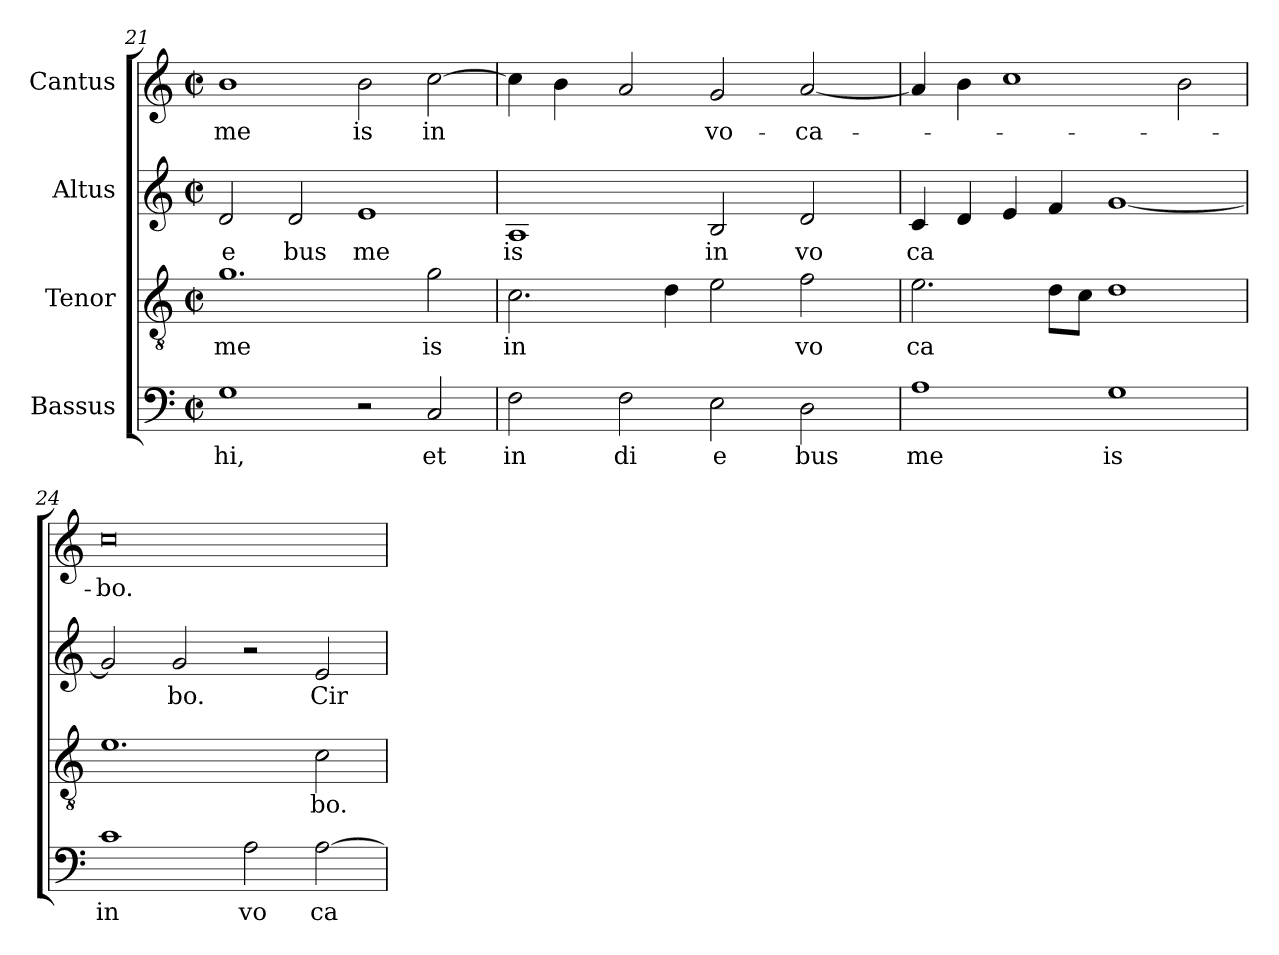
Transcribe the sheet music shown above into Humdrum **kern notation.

**kern	**text	**kern	**text	**kern	**text	**kern	**text
*part4	*part4	*part3	*part3	*part2	*part2	*part1	*part1
*staff4	*staff4	*staff3	*staff3	*staff2	*staff2	*staff1	*staff1
*I"Bassus	*	*I"Tenor	*	*I"Altus	*	*I"Cantus	*
*clefF4	*	*clefGv2	*	*clefG2	*	*clefG2	*
*M2/2	*	*M2/2	*	*M2/2	*	*M2/2	*
*met(c|)	*	*met(c|)	*	*met(c|)	*	*met(c|)	*
=21	=21	=21	=21	=21	=21	=21	=21
!	!LO:LY:b:cj	!	!LO:LY:b:cj	!	!LO:LY:b:cj	!	!LO:LY:b:cj
1G	hi,	1.g	me	2d/	e	1b	me
!	!	!	!	!	!LO:LY:b:cj	!	!
.	.	.	.	2d/	bus	.	.
!	!	!	!	!	!LO:LY:b:cj	!	!LO:LY:b:cj
2r	.	.	.	1e	me	2b\	is
!	!LO:LY:b:cj	!	!LO:LY:b:cj	!	!	!	!LO:LY:b:cj
2C/	et	2g\	is	.	.	[<2cc\	in
!!LO:LB:g=z
=22	=22	=22	=22	=22	=22	=22	=22
!	!LO:LY:b:cj	!	!LO:LY:b:cj	!	!LO:LY:b:cj	!	!
*	*	*	*	*	*	*^	*
2F\	in	2.c\	in	1A	is	4cc\]	4ryy	.
.	.	.	.	.	.	4b\	16ryy	.
.	.	.	.	.	.	.	64ryy	.
.	.	.	.	.	.	.	1ryy	.
!	!LO:LY:b:cj	!	!	!	!	!	!	!
2F\	di	.	.	.	.	2a/	.	.
.	.	4d\	.	.	.	.	.	.
!	!LO:LY:b:cj	!	!	!	!LO:LY:b:cj	!	!	!LO:LY:b:cj
2E\	e	2e\	.	2B/	in	2g/	.	vo-
.	.	.	.	.	.	.	2ryy	.
!	!LO:LY:b:cj	!	!LO:LY:b:cj	!	!LO:LY:b:cj	!	!	!LO:LY:b:cj
2D\	bus	2f\	vo	2d/	vo	[<2a/	.	-ca-
.	.	.	.	.	.	.	8ryy	.
.	.	.	.	.	.	.	32.ryy	.
=23	=23	=23	=23	=23	=23	=23	=23	=23
!	!LO:LY:b:cj	!	!LO:LY:b:cj	!	!LO:LY:b:cj	!	!	!
*	*	*	*	*	*	*v	*v	*
1A	me	2.e\	ca	4c/	ca	4a/]	.
.	.	.	.	4d/	.	4b\	.
.	.	.	.	4e/	.	1cc	.
.	.	8d\L	.	4f/	.	.	.
.	.	8c\J	.	.	.	.	.
!	!LO:LY:b:cj	!	!	!	!	!	!
1G	is	1d	.	[<1g	.	.	.
.	.	.	.	.	.	2b\	.
=24	=24	=24	=24	=24	=24	=24	=24
!	!LO:LY:b:cj	!	!	!	!	!	!LO:LY:b:cj
1c	in	1.e	.	2g/]	.	0cc	-bo.
!	!	!	!	!	!LO:LY:b:cj	!	!
.	.	.	.	2g/	bo.	.	.
!	!LO:LY:b:cj	!	!	!	!	!	!
2A\	vo	.	.	2r	.	.	.
!	!LO:LY:b:cj	!	!LO:LY:b:cj	!	!LO:LY:b:cj	!	!
[>2A\	ca	2c\	bo.	2e/	Cir	.	.
=	=	=	=	=	=	=	=
*-	*-	*-	*-	*-	*-	*-	*-
